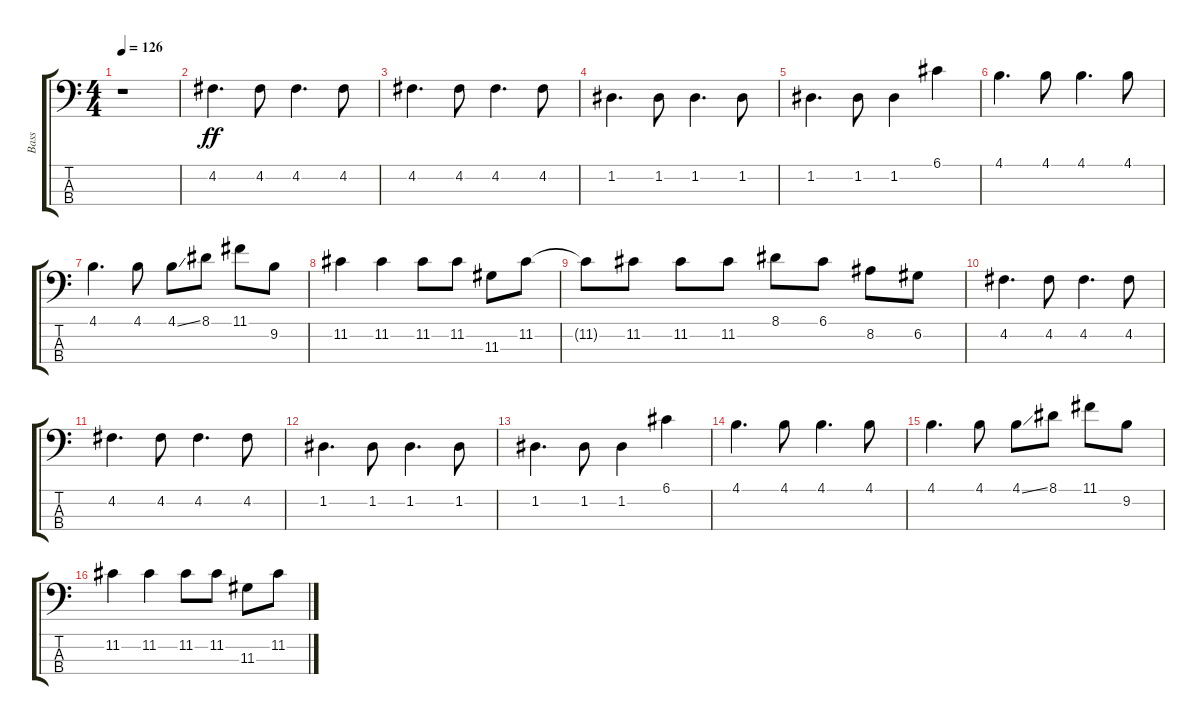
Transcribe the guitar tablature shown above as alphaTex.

\track ("Bass" "Bass") {instrument electricbasspick}
\staff {score tabs}
\tuning (G2 D2 A1 E1) {hide}
\ts (4 4)
\tempo 126
\clef f4
\ks c
r.1{dy ff instrument electricbasspick} |
4.2.4{d} 4.2.8 4.2.4{d} 4.2.8 |
4.2.4{d} 4.2.8 4.2.4{d} 4.2.8 |
1.2.4{d} 1.2.8 1.2.4{d} 1.2.8 |
1.2.4{d} 1.2.8 1.2.4 6.1.4 |
4.1.4{d} 4.1.8 4.1.4{d} 4.1.8 |
4.1.4{d} 4.1.8 4.1{ss}.8 8.1.8 11.1.8 9.2.8 |
11.2.4 11.2.4 11.2.8 11.2.8 11.3.8 11.2.8 |
11.2{t}.8 11.2.8 11.2.8 11.2.8 8.1.8 6.1.8 8.2.8 6.2.8 |
4.2.4{d} 4.2.8 4.2.4{d} 4.2.8 |
4.2.4{d} 4.2.8 4.2.4{d} 4.2.8 |
1.2.4{d} 1.2.8 1.2.4{d} 1.2.8 |
1.2.4{d} 1.2.8 1.2.4 6.1.4 |
4.1.4{d} 4.1.8 4.1.4{d} 4.1.8 |
4.1.4{d} 4.1.8 4.1{ss}.8 8.1.8 11.1.8 9.2.8 |
11.2.4 11.2.4 11.2.8 11.2.8 11.3.8 11.2.8
